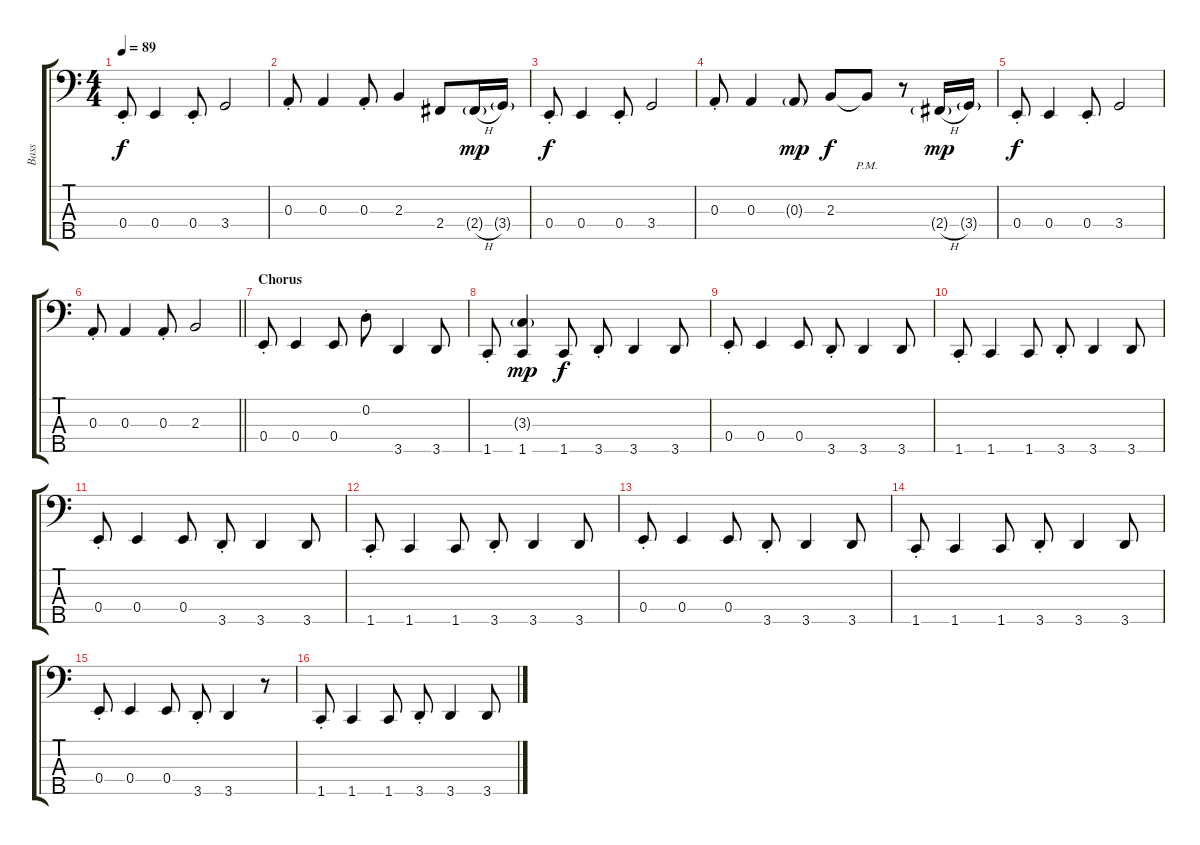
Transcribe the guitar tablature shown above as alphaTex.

\track ("Bass" "Bass") {instrument electricbassfinger}
\staff {score tabs}
\tuning (G2 D2 A1 E1 B0) {hide}
\ts (4 4)
\tempo 89
\clef f4
\ks c
0.4{st}.8{dy f} 0.4.4 0.4{st}.8 3.4.2 |
0.3{st}.8 0.3.4 0.3{st}.8 2.3.4 2.4.8 2.4{h g}.16{dy mp} 3.4{g}.16 |
0.4{st}.8{dy f} 0.4.4 0.4{st}.8 3.4.2 |
0.3{st}.8 0.3.4 0.3{g}.8{dy mp} 2.3.8{dy f} 2.3{pm t}.8 r.8 2.4{h g}.16{dy mp} 3.4{g}.16 |
0.4{st}.8{dy f} 0.4.4 0.4{st}.8 3.4.2 |
\barLineRight lightlight
0.3{st}.8 0.3.4 0.3{st}.8 2.3.2 |
\section ("" "Chorus")
0.4{st}.8 0.4.4 0.4.8 0.2{st}.8 3.5.4 3.5.8 |
1.5{st}.8 (3.3{g} 1.5).4{dy mp} 1.5.8{dy f} 3.5{st}.8 3.5.4 3.5.8 |
0.4{st}.8 0.4.4 0.4.8 3.5{st}.8 3.5.4 3.5.8 |
1.5{st}.8 1.5.4 1.5.8 3.5{st}.8 3.5.4 3.5.8 |
0.4{st}.8 0.4.4 0.4.8 3.5{st}.8 3.5.4 3.5.8 |
1.5{st}.8 1.5.4 1.5.8 3.5{st}.8 3.5.4 3.5.8 |
0.4{st}.8 0.4.4 0.4.8 3.5{st}.8 3.5.4 3.5.8 |
1.5{st}.8 1.5.4 1.5.8 3.5{st}.8 3.5.4 3.5.8 |
0.4{st}.8 0.4.4 0.4.8 3.5{st}.8 3.5.4 r.8 |
1.5{st}.8 1.5.4 1.5.8 3.5{st}.8 3.5.4 3.5.8
